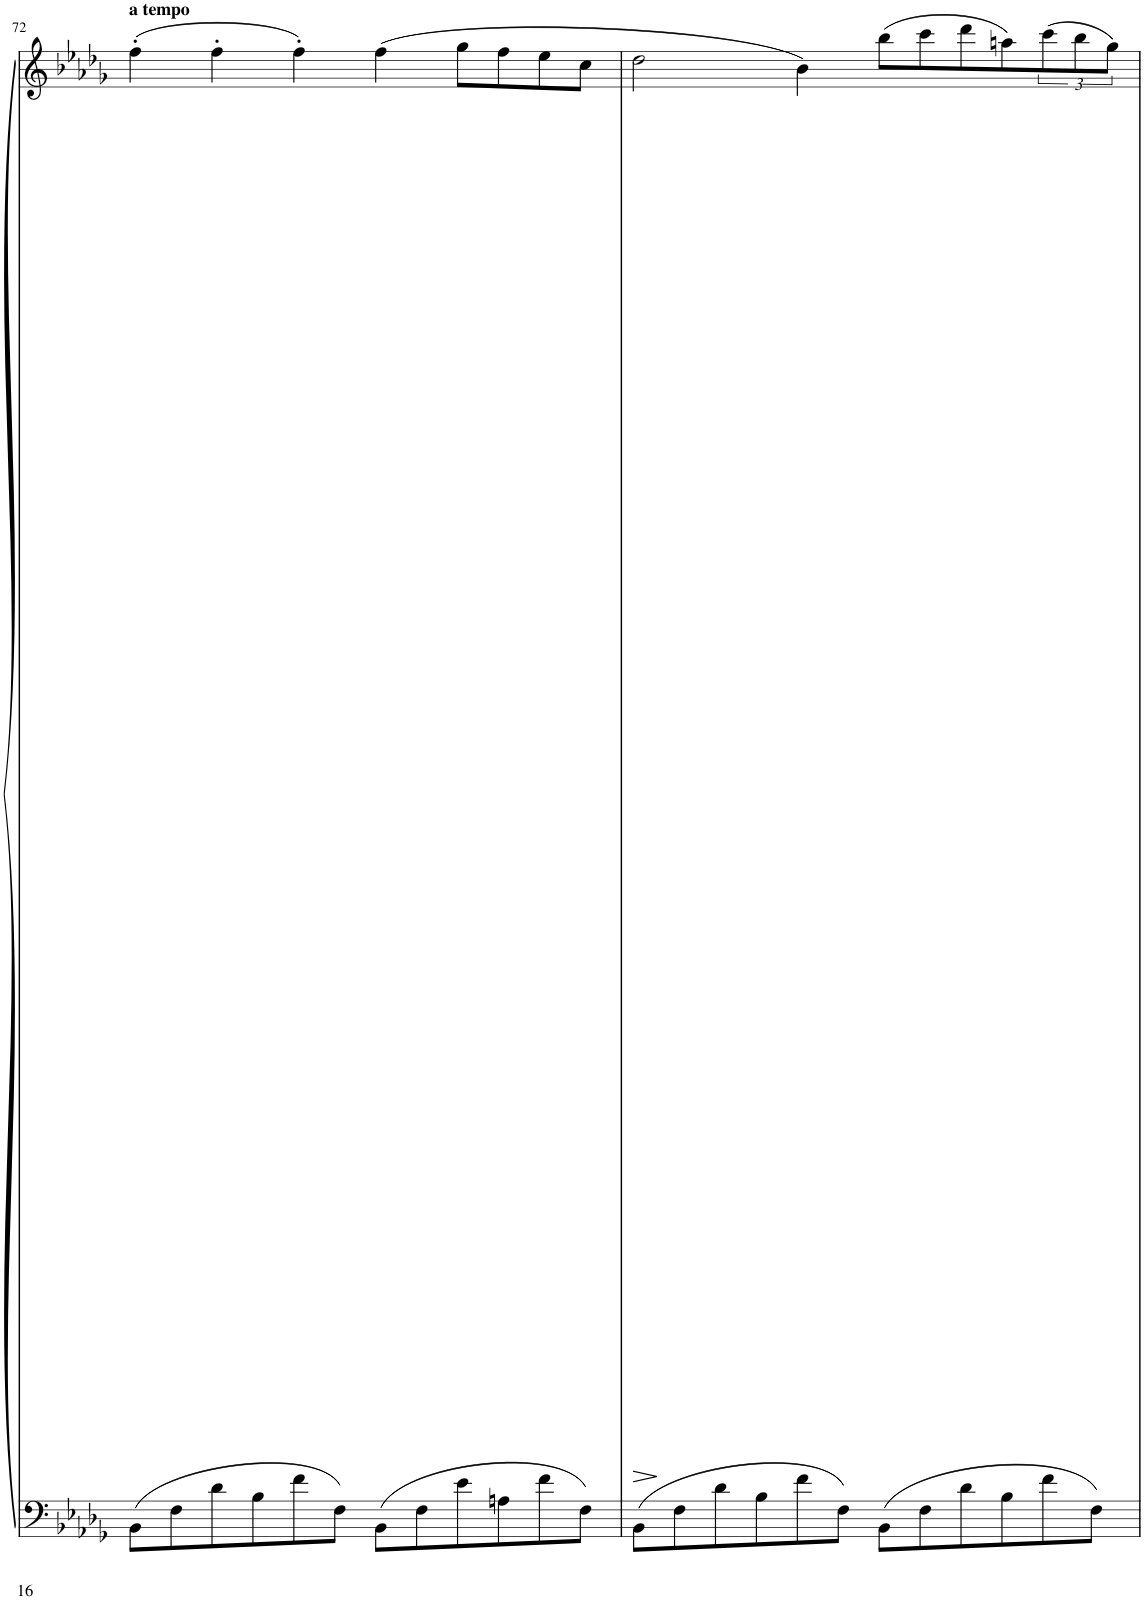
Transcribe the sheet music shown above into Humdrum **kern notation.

**kern	**kern
*part1	*part1
*staff2	*staff1
*I"Piano	*
*I'Pno	*
!!LO:PB:g=z
*clefF4	*clefG2
*k[b-e-a-d-g-]	*k[b-e-a-d-g-]
*M6/4	*M6/4
=72	=72
!	!LO:TX:a:B:t=a tempo
8BB-\L	(4ff'\
8F\	.
8d-\	4ff'\
8B-\	.
8f\	4ff'\)
8F\J	.
8BB-\L	(4ff\
8F\	.
8e-\	8gg-\L
8An\	8ff\
8f\	8ee-\
8F\J	8cc\J
=73	=73
8BB-\L	2dd-\
8F\	.
8d-\	.
8B-\	.
8f\	4b-\)
8F\J	.
8BB-\L	(8bb-\L
8F\	8ccc\
8d-\	8ddd-\
8B-\	8aan\)
8f\	(12ccc\
.	12bb-\
8F\J	.
.	12gg-\J)
=	=
*-	*-
